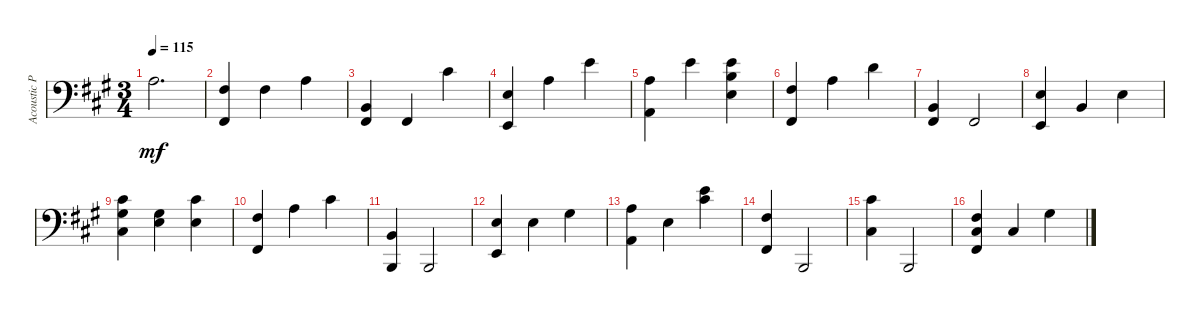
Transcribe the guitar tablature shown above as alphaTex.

\track ("Acoustic Piano (Staff 2)" "Acoustic P") {instrument acousticgrandpiano}
\staff {score}
\tuning (E4 B3 G3 D3 A2 E2 B1) {hide}
\ts (3 4)
\tempo 115
\clef f4
\ks a
2.3.2{d dy mf} |
(4.4 2.6).4 4.4.4 2.3.4 |
(2.5 2.6).4 2.6.4 2.2.4 |
(2.4 0.6).4 2.3.4 0.1.4 |
(2.3 0.5).4 0.1.4 (0.1 0.2 2.4).4 |
(4.4 2.6).4 2.3.4 3.2.4 |
(2.5 2.6).4 2.6.2 |
(2.4 0.6).4 2.5.4 2.4.4 |
(2.2 1.3 4.5).4 (1.3 2.4).4 (2.2 2.4).4 |
(4.4 2.6).4 2.3.4 2.2.4 |
(2.5 0.7).4 0.7.2 |
(2.4 0.6).4 2.4.4 1.3.4 |
(2.3 0.5).4 2.4.4 (0.1 2.2).4 |
(4.4 2.6).4 0.7.2 |
(2.2 4.5).4 0.7.2 |
(4.4 4.5 2.6).4 4.5.4 1.3.4
